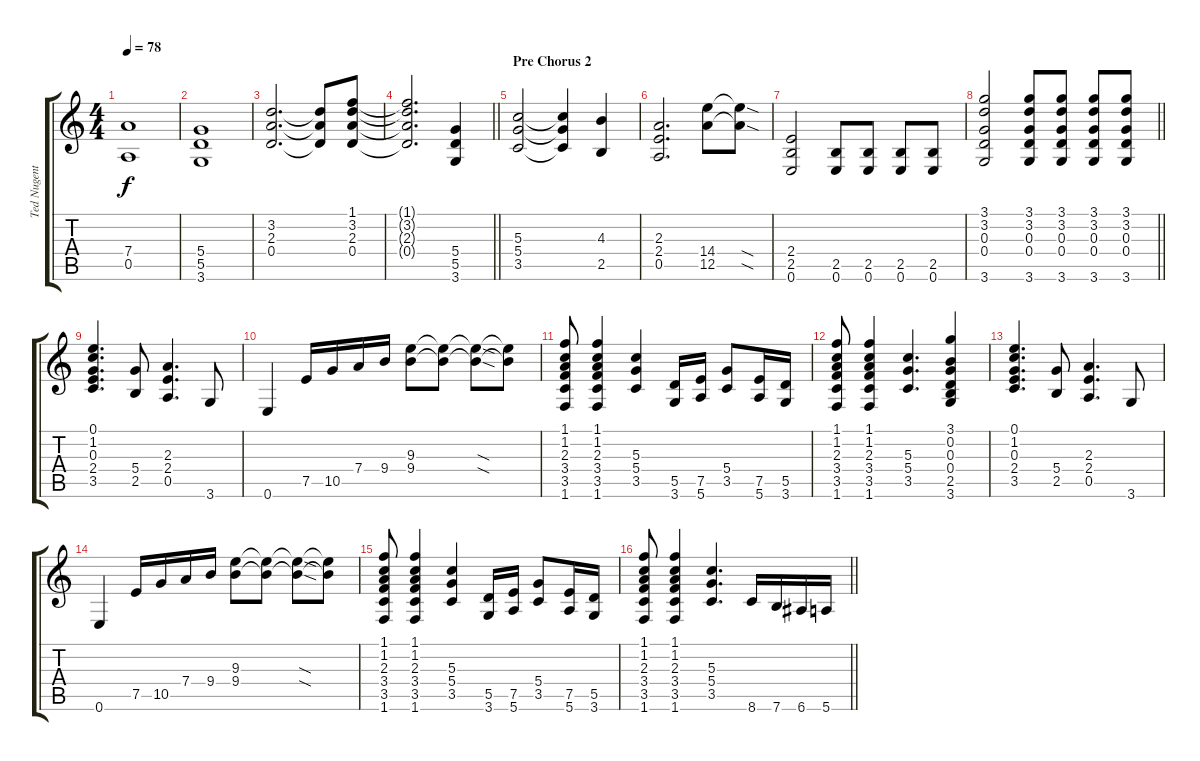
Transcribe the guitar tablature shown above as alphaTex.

\track ("Ted Nugent" "Ted Nugent") {instrument overdrivenguitar}
\staff {score tabs}
\tuning (E4 B3 G3 D3 A2 E2) {hide}
\ts (4 4)
\tempo 78
\clef g2
\ks c
(7.4 0.5).1{dy f} |
(5.4 5.5 3.6).1 |
(3.2 2.3 0.4).2{d} (3.2{t} 2.3{t} 0.4{t}).8 (1.1 3.2 2.3 0.4).8 |
\barLineRight lightlight
(1.1{t} 3.2{t} 2.3{t} 0.4{t}).2{d} (5.4 5.5 3.6).4 |
\section ("" "Pre Chorus 2")
(5.3 5.4 3.5).2 (5.3{t} 5.4{t} 3.5{t}).4 (4.3 2.5).4 |
(2.3 2.4 0.5).2{d} (14.4 12.5).8 (14.4{sod t} 12.5{sod t}).8 |
(2.4 2.5 0.6).2 (2.5 0.6).8 (2.5 0.6).8 (2.5 0.6).8 (2.5 0.6).8 |
\barLineRight lightlight
(3.1 3.2 0.3 0.4 3.6).2 (3.1 3.2 0.3 0.4 3.6).8 (3.1 3.2 0.3 0.4 3.6).8 (3.1 3.2 0.3 0.4 3.6).8 (3.1 3.2 0.3 0.4 3.6).8 |
(0.1 1.2 0.3 2.4 3.5).4{d} (5.4 2.5).8 (2.3 2.4 0.5).4{d} 3.6.8 |
0.6.4 7.5.16 10.5.16 7.4.16 9.4.16 (9.3 9.4).8 (9.3{t} 9.4{t}).8 (9.3{sod t} 9.4{sod t}).8 (9.3{t} 9.4{t}).8 |
(1.1 1.2 2.3 3.4 3.5 1.6).8 (1.1 1.2 2.3 3.4 3.5 1.6).4 (5.3 5.4 3.5).4 (5.5 3.6).16 (7.5 5.6).16 (5.4 3.5).8 (7.5 5.6).16 (5.5 3.6).16 |
(1.1 1.2 2.3 3.4 3.5 1.6).8 (1.1 1.2 2.3 3.4 3.5 1.6).4 (5.3 5.4 3.5).4{d} (3.1 0.2 0.3 0.4 2.5 3.6).4 |
(0.1 1.2 0.3 2.4 3.5).4{d} (5.4 2.5).8 (2.3 2.4 0.5).4{d} 3.6.8 |
0.6.4 7.5.16 10.5.16 7.4.16 9.4.16 (9.3 9.4).8 (9.3{t} 9.4{t}).8 (9.3{sod t} 9.4{sod t}).8 (9.3{t} 9.4{t}).8 |
(1.1 1.2 2.3 3.4 3.5 1.6).8 (1.1 1.2 2.3 3.4 3.5 1.6).4 (5.3 5.4 3.5).4 (5.5 3.6).16 (7.5 5.6).16 (5.4 3.5).8 (7.5 5.6).16 (5.5 3.6).16 |
\barLineRight lightlight
(1.1 1.2 2.3 3.4 3.5 1.6).8 (1.1 1.2 2.3 3.4 3.5 1.6).4 (5.3 5.4 3.5).4{d} 8.6.16 7.6.16 6.6.16 5.6.16
